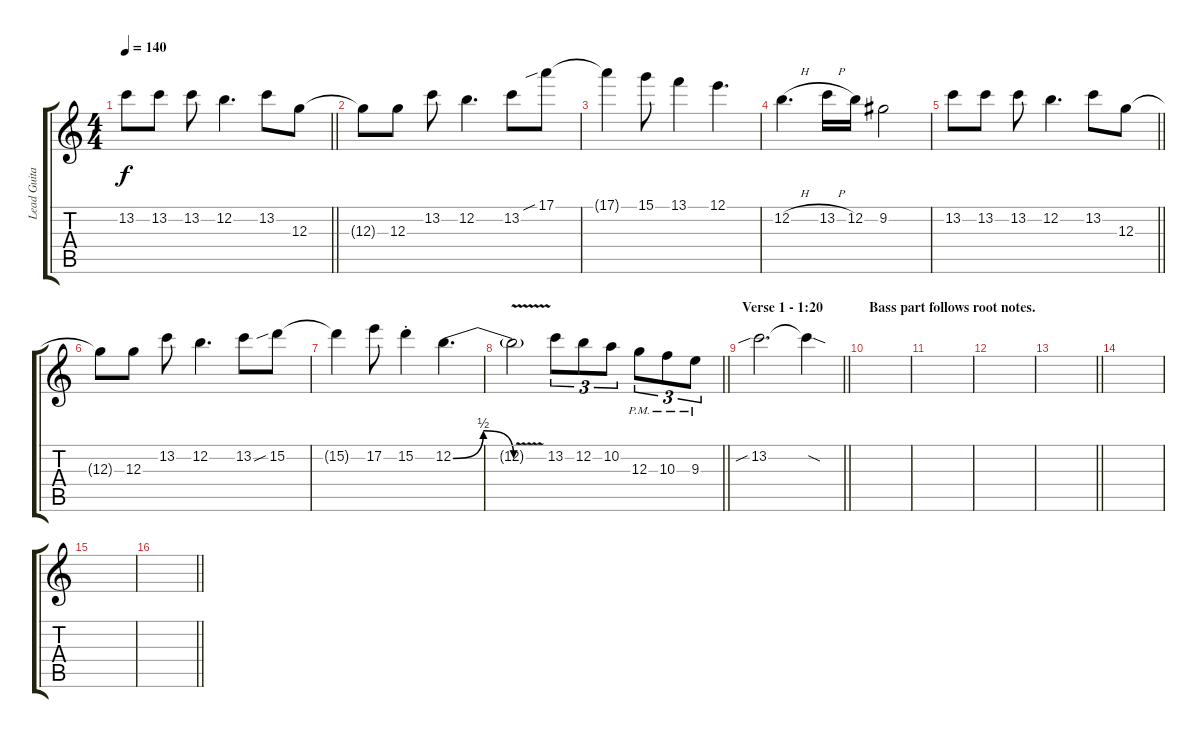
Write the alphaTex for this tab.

\track ("Lead Guitar 1" "Lead Guita") {instrument distortionguitar}
\staff {score tabs}
\tuning (E4 B3 G3 D3 A2 E2) {hide}
\ts (4 4)
\tempo 140
\clef g2
\barLineRight lightlight
\ks c
13.2.8{dy f} 13.2.8 13.2.8 12.2.4{d} 13.2.8 12.3.8 |
12.3{t}.8 12.3.8 13.2.8 12.2.4{d} 13.2.8 17.1{sib}.8 |
17.1{t}.4 15.1.8 13.1.4 12.1.4{d} |
12.2{h}.4{d} 13.2{h}.16 12.2.16 9.2.2 |
\barLineRight lightlight
13.2.8 13.2.8 13.2.8 12.2.4{d} 13.2.8 12.3.8 |
12.3{t}.8 12.3.8 13.2.8 12.2.4{d} 13.2.8 15.2{sib}.8 |
15.2{t}.4 17.2.8 15.2{st}.4 12.2{be (bendrelease 0 0 15 2 30 2 60 0)}.4{d} |
\barLineRight lightlight
12.2{v t}.2 13.2.8{tu (3 2)} 12.2.8{tu (3 2)} 10.2.8{tu (3 2)} 12.3{pm}.8{tu (3 2)} 10.3{pm}.8{tu (3 2)} 9.3{pm}.8{tu (3 2)} |
\section ("" "Verse 1 - 1:20")
\barLineRight lightlight
13.2{sib}.2{d} 13.2{sod t}.4 |
\section ("" "Bass part follows root notes.")
|
|
|
\barLineRight lightlight
|
|
|
\barLineRight lightlight
